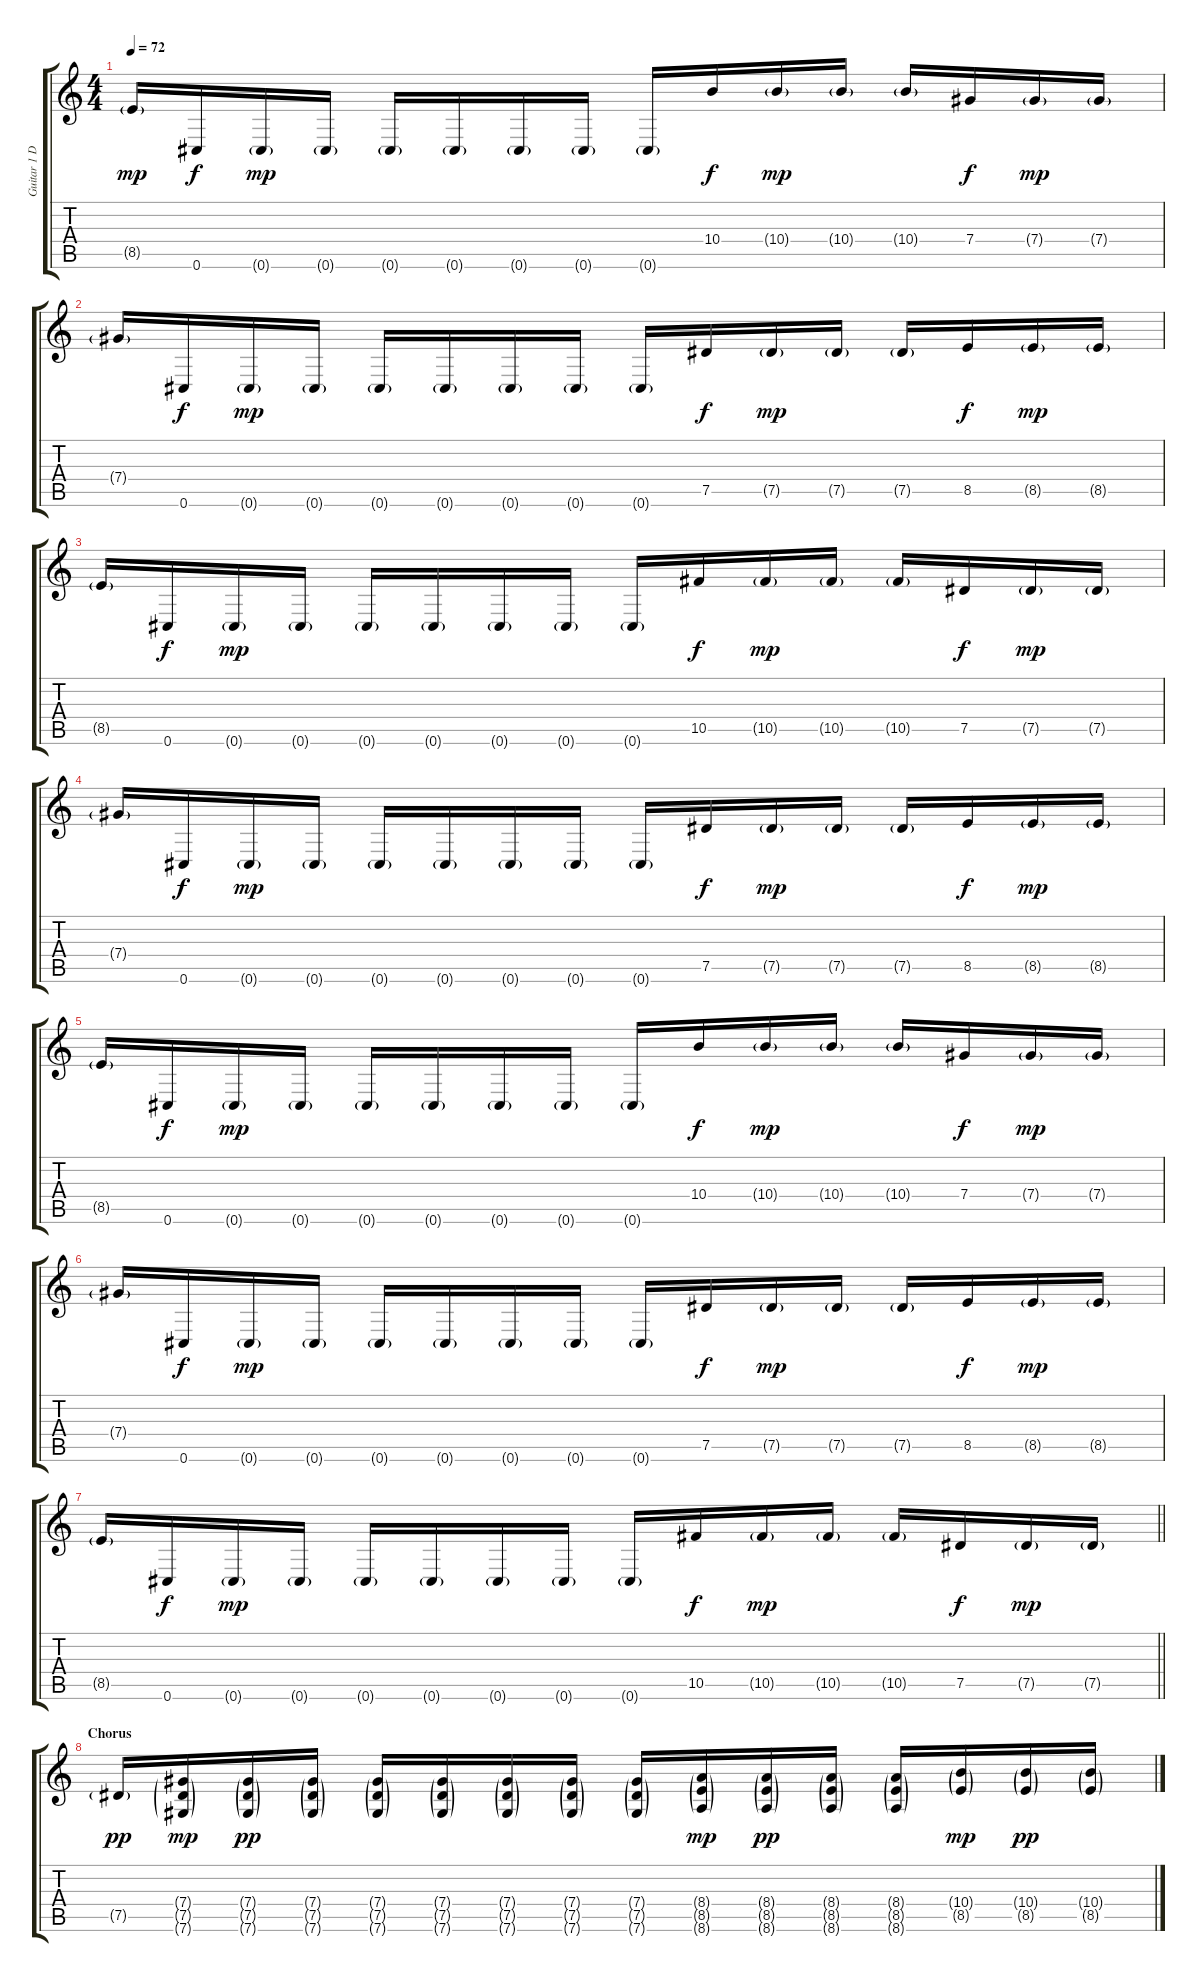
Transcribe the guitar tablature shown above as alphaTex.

\track ("Guitar 1 Delay" "Guitar 1 D") {instrument electricguitarclean}
\staff {score tabs}
\tuning (Eb4 Bb3 Gb3 Db3 Ab2 Db2) {hide}
\ts (4 4)
\tempo 72
\clef g2
\ks c
8.5{g}.16{dy mp} 0.6.16{dy f} 0.6{g}.16{dy mp} 0.6{g}.16 0.6{g}.16 0.6{g}.16 0.6{g}.16 0.6{g}.16 0.6{g}.16 10.4.16{dy f} 10.4{g}.16{dy mp} 10.4{g}.16 10.4{g}.16 7.4.16{dy f} 7.4{g}.16{dy mp} 7.4{g}.16 |
7.4{g}.16 0.6.16{dy f} 0.6{g}.16{dy mp} 0.6{g}.16 0.6{g}.16 0.6{g}.16 0.6{g}.16 0.6{g}.16 0.6{g}.16 7.5.16{dy f} 7.5{g}.16{dy mp} 7.5{g}.16 7.5{g}.16 8.5.16{dy f} 8.5{g}.16{dy mp} 8.5{g}.16 |
8.5{g}.16 0.6.16{dy f} 0.6{g}.16{dy mp} 0.6{g}.16 0.6{g}.16 0.6{g}.16 0.6{g}.16 0.6{g}.16 0.6{g}.16 10.5.16{dy f} 10.5{g}.16{dy mp} 10.5{g}.16 10.5{g}.16 7.5.16{dy f} 7.5{g}.16{dy mp} 7.5{g}.16 |
7.4{g}.16 0.6.16{dy f} 0.6{g}.16{dy mp} 0.6{g}.16 0.6{g}.16 0.6{g}.16 0.6{g}.16 0.6{g}.16 0.6{g}.16 7.5.16{dy f} 7.5{g}.16{dy mp} 7.5{g}.16 7.5{g}.16 8.5.16{dy f} 8.5{g}.16{dy mp} 8.5{g}.16 |
8.5{g}.16 0.6.16{dy f} 0.6{g}.16{dy mp} 0.6{g}.16 0.6{g}.16 0.6{g}.16 0.6{g}.16 0.6{g}.16 0.6{g}.16 10.4.16{dy f} 10.4{g}.16{dy mp} 10.4{g}.16 10.4{g}.16 7.4.16{dy f} 7.4{g}.16{dy mp} 7.4{g}.16 |
7.4{g}.16 0.6.16{dy f} 0.6{g}.16{dy mp} 0.6{g}.16 0.6{g}.16 0.6{g}.16 0.6{g}.16 0.6{g}.16 0.6{g}.16 7.5.16{dy f} 7.5{g}.16{dy mp} 7.5{g}.16 7.5{g}.16 8.5.16{dy f} 8.5{g}.16{dy mp} 8.5{g}.16 |
\barLineRight lightlight
8.5{g}.16 0.6.16{dy f} 0.6{g}.16{dy mp} 0.6{g}.16 0.6{g}.16 0.6{g}.16 0.6{g}.16 0.6{g}.16 0.6{g}.16 10.5.16{dy f} 10.5{g}.16{dy mp} 10.5{g}.16 10.5{g}.16 7.5.16{dy f} 7.5{g}.16{dy mp} 7.5{g}.16 |
\section ("" "Chorus")
7.5{g}.16{dy pp} (7.4{g} 7.5{g} 7.6{g}).16{dy mp} (7.4{g} 7.5{g} 7.6{g}).16{dy pp} (7.4{g} 7.5{g} 7.6{g}).16 (7.4{g} 7.5{g} 7.6{g}).16 (7.4{g} 7.5{g} 7.6{g}).16 (7.4{g} 7.5{g} 7.6{g}).16 (7.4{g} 7.5{g} 7.6{g}).16 (7.4{g} 7.5{g} 7.6{g}).16 (8.4{g} 8.5{g} 8.6{g}).16{dy mp} (8.4{g} 8.5{g} 8.6{g}).16{dy pp} (8.4{g} 8.5{g} 8.6{g}).16 (8.4{g} 8.5{g} 8.6{g}).16 (10.4{g} 8.5{g}).16{dy mp} (10.4{g} 8.5{g}).16{dy pp} (10.4{g} 8.5{g}).16
